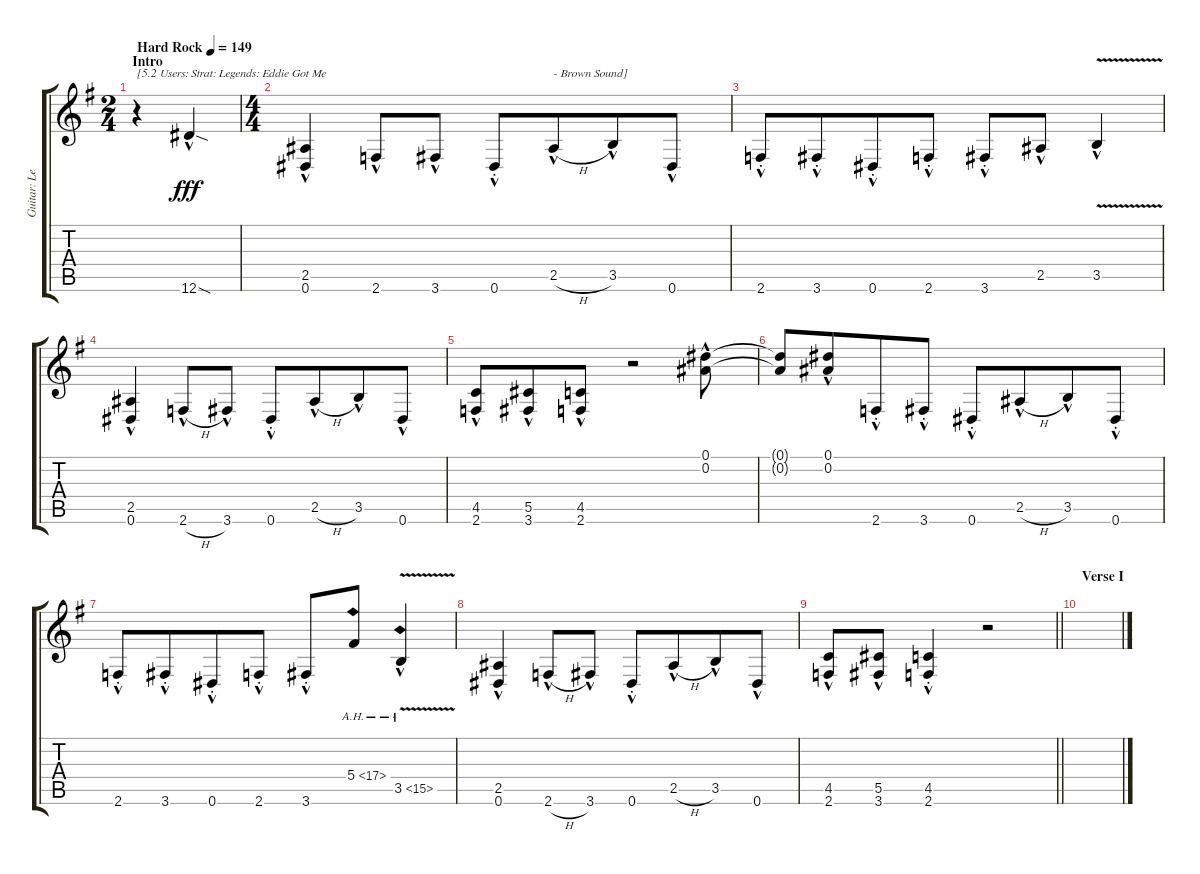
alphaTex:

\track ("Guitar: Lead" "Guitar: Le") {instrument overdrivenguitar}
\staff {score tabs}
\tuning (Eb4 Bb3 Gb3 Db3 Ab2 Eb2) {hide}
\ts (2 4)
\section ("" "Intro")
\tempo (149 "Hard Rock")
\clef g2
\ks g
r.4{txt "[5.2 Users: Strat: Legends: Eddie Got Me" dy fff instrument overdrivenguitar} 12.6{sod hac}.4 |
\ts (4 4)
(2.5{hac} 0.6{hac}).4 2.6{hac}.8 3.6{hac}.8 0.6{hac st}.8 2.5{h hac}.8{txt "- Brown Sound]" beam merge} 3.5{hac}.8 0.6{hac}.8 |
2.6{hac st}.8 3.6{hac st}.8{beam merge} 0.6{hac st}.8 2.6{hac st}.8 3.6{hac st}.8 2.5{hac}.8 3.5{v hac}.4 |
(2.5{hac} 0.6{hac}).4 2.6{h hac}.8 3.6{hac}.8 0.6{hac st}.8 2.5{h hac}.8{beam merge} 3.5{hac}.8 0.6{hac}.8 |
(4.5{hac} 2.6{hac}).8 (5.5{hac} 3.6{hac}).8{beam merge} (4.5{hac} 2.6{hac}).8 r.2 (0.1{hac} 0.2{hac}).8 |
(0.1{t} 0.2{t}).8 (0.1{hac} 0.2{hac}).8{beam merge} 2.6{hac st}.8 3.6{hac st}.8 0.6{hac st}.8 2.5{h hac}.8{beam merge} 3.5{hac}.8 0.6{hac st}.8 |
2.6{hac st}.8 3.6{hac st}.8{beam merge} 0.6{hac st}.8 2.6{hac st}.8 3.6{hac st}.8 5.4{ah 12}.8 3.5{ah 12 v hac}.4 |
(2.5{hac} 0.6{hac}).4 2.6{h hac}.8 3.6{hac}.8 0.6{hac st}.8 2.5{h hac}.8{beam merge} 3.5{hac}.8 0.6{hac}.8 |
\barLineRight lightlight
(4.5{hac} 2.6{hac}).8 (5.5{hac} 3.6{hac}).8{beam merge} (4.5{hac st} 2.6{hac st}).4 r.2 |
\section ("" "Verse I")
